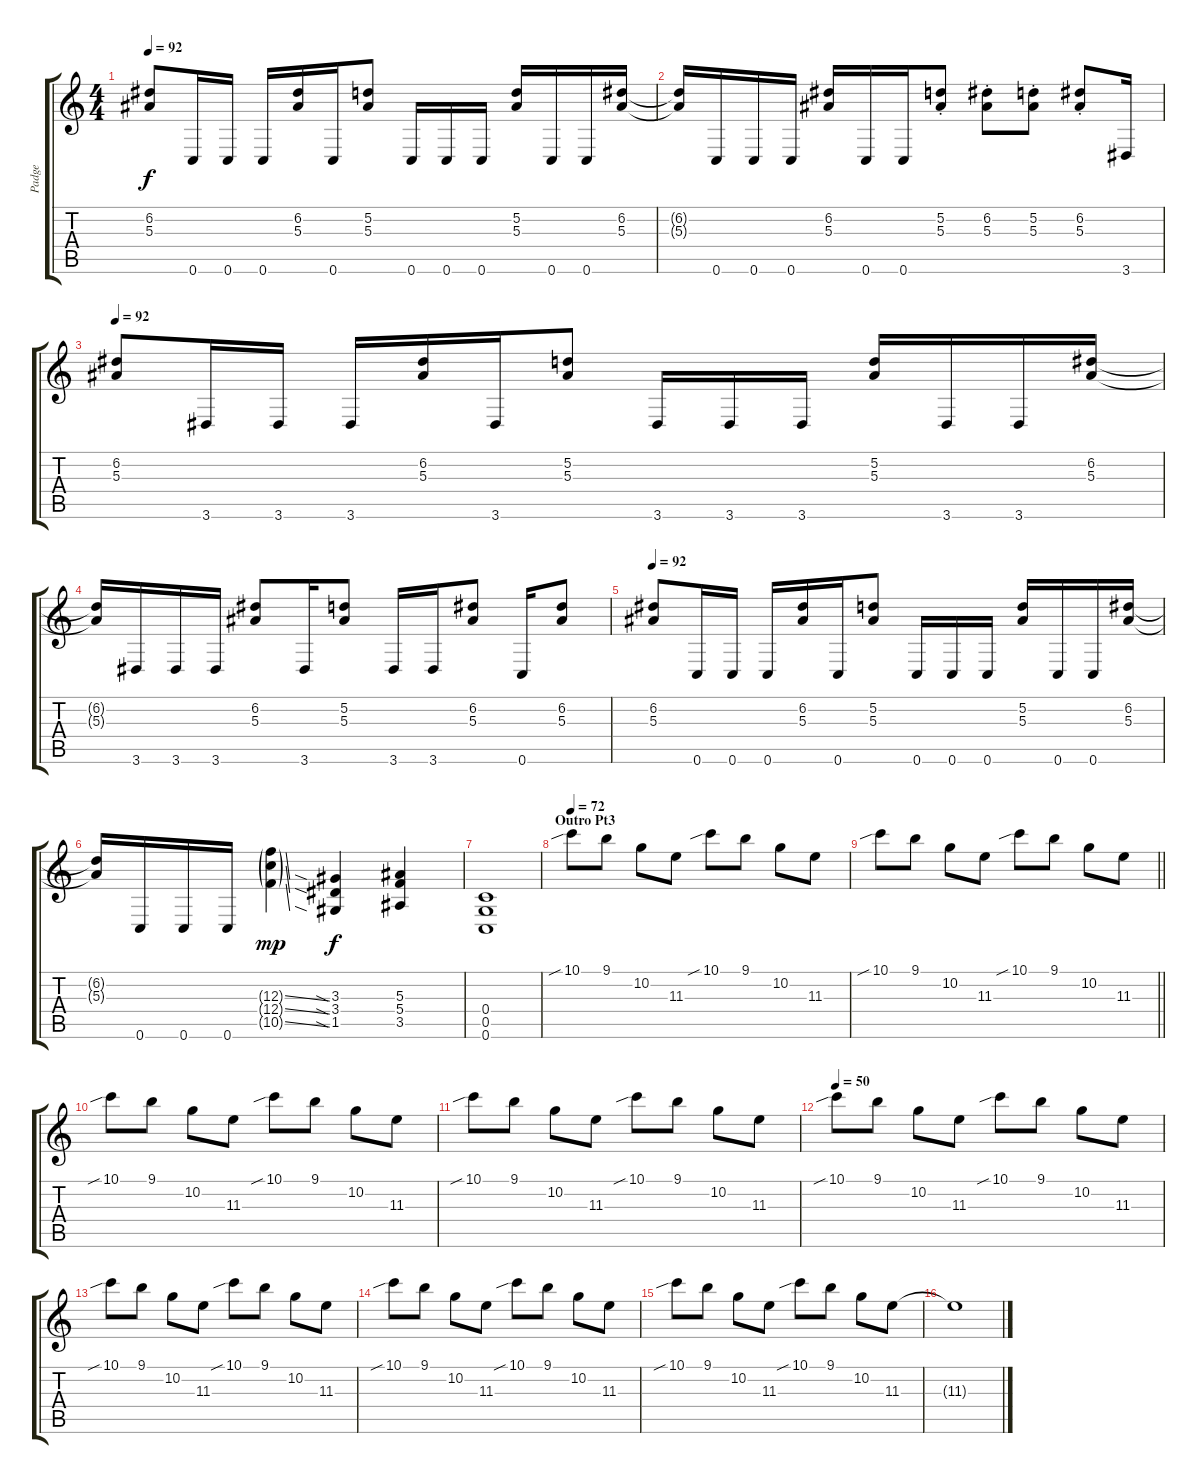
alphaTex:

\track ("Padge" "Padge") {instrument distortionguitar}
\staff {score tabs}
\tuning (D4 A3 F3 C3 G2 C2) {hide}
\ts (4 4)
\tempo 92
\clef g2
\ks c
(6.2 5.3).8{dy f} 0.6.16 0.6.16 0.6.16 (6.2 5.3).16 0.6.16 (5.2 5.3).8 0.6.16 0.6.16 0.6.16 (5.2 5.3).16 0.6.16 0.6.16 (6.2 5.3).16 |
(6.2{t} 5.3{t}).16 0.6.16 0.6.16 0.6.16 (6.2 5.3).16 0.6.16 0.6.16 (5.2{st} 5.3{st}).8 (6.2{st} 5.3{st}).8 (5.2{st} 5.3{st}).8 (6.2{st} 5.3{st}).8 3.6.16 |
\tempo 92
(6.2 5.3).8 3.6.16 3.6.16 3.6.16 (6.2 5.3).16 3.6.16 (5.2 5.3).8 3.6.16 3.6.16 3.6.16 (5.2 5.3).16 3.6.16 3.6.16 (6.2 5.3).16 |
(6.2{t} 5.3{t}).16 3.6.16 3.6.16 3.6.16 (6.2 5.3).8 3.6.16 (5.2 5.3).8 3.6.16 3.6.16 (6.2 5.3).8 0.6.16 (6.2 5.3).8 |
\tempo 92
(6.2 5.3).8 0.6.16 0.6.16 0.6.16 (6.2 5.3).16 0.6.16 (5.2 5.3).8 0.6.16 0.6.16 0.6.16 (5.2 5.3).16 0.6.16 0.6.16 (6.2 5.3).16 |
(6.2{t} 5.3{t}).16 0.6.16 0.6.16 0.6.16 (12.3{ss g} 12.4{ss g} 10.5{ss g}).4{dy mp} (3.3{sia} 3.4{sia} 1.5{sia}).4{dy f} (5.3 5.4 3.5).4 |
(0.4 0.5 0.6).1 |
\section ("" "Outro Pt3")
\tempo 72
10.1{sib}.8{volume 10} 9.1.8 10.2.8 11.3.8 10.1{sib}.8 9.1.8 10.2.8 11.3.8 |
\barLineRight lightlight
10.1{sib}.8 9.1.8 10.2.8 11.3.8 10.1{sib}.8 9.1.8 10.2.8 11.3.8 |
10.1{sib}.8 9.1.8 10.2.8 11.3.8 10.1{sib}.8 9.1.8 10.2.8 11.3.8 |
10.1{sib}.8 9.1.8 10.2.8 11.3.8 10.1{sib}.8 9.1.8 10.2.8 11.3.8 |
\tempo 50
10.1{sib}.8{volume 6} 9.1.8 10.2.8 11.3.8 10.1{sib}.8 9.1.8 10.2.8 11.3.8 |
10.1{sib}.8 9.1.8 10.2.8 11.3.8 10.1{sib}.8 9.1.8 10.2.8 11.3.8 |
10.1{sib}.8 9.1.8 10.2.8 11.3.8 10.1{sib}.8 9.1.8 10.2.8 11.3.8 |
10.1{sib}.8 9.1.8 10.2.8 11.3.8 10.1{sib}.8 9.1.8 10.2.8 11.3.8 |
11.3{t}.1
